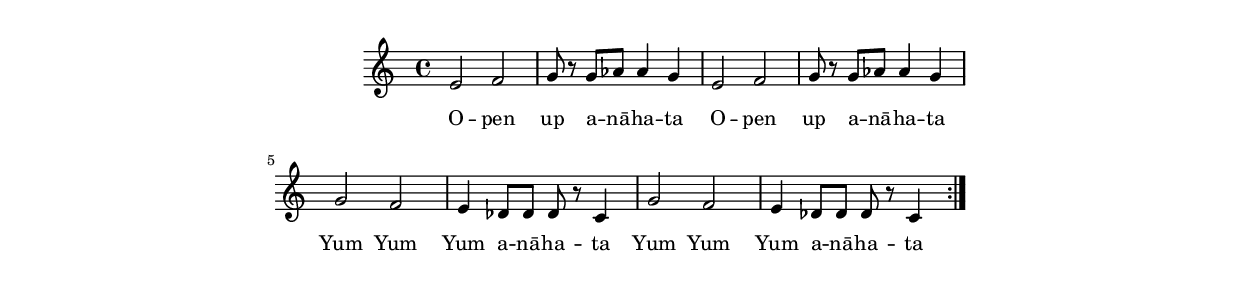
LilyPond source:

\version "2.19.45"
\paper {
	line-width = 4.6\in
}

melody = \relative c' {
  \clef treble
  \key c \major
  \time 4/4 
  \set Score.voltaSpannerDuration = #(ly:make-moment 4/4)
	\new Voice = "words" {
			\repeat volta 2 {
				e2 f | g8 r g aes aes4 g | e2 f | g8 r g aes aes4 g |
				g2 f | e4 des8 des des r c4 | g'2 f | e4 des8 des des r c4 |
			}
		}
}

text =  \lyricmode {
   O -- pen | up a -- nā -- ha -- ta |  O -- pen | up a -- nā -- ha -- ta |
   Yum Yum | Yum a -- nā -- ha -- ta | Yum Yum | Yum a -- nā -- ha -- ta |
}

\score {
  <<
    \new Staff  {
    	\new Voice = "one" { \melody }
  	}
    \new Lyrics \lyricsto "words" \text
  >>
  \layout { 
   #(layout-set-staff-size 16)
   }
  \midi { }
}